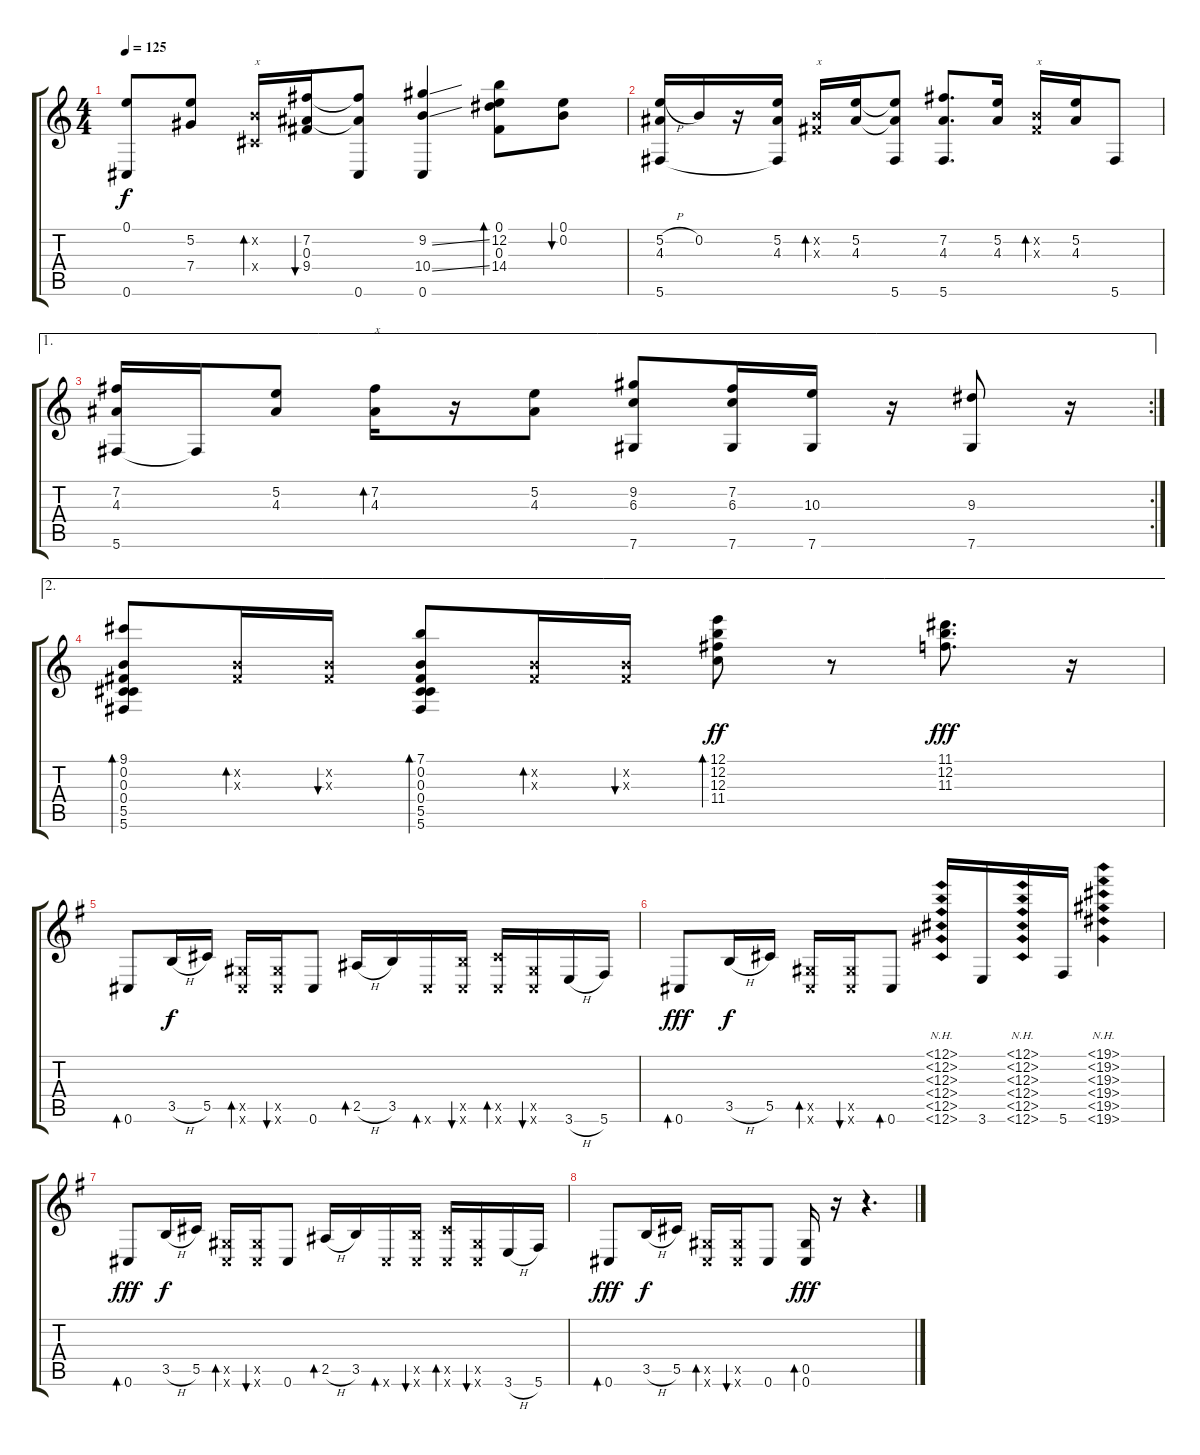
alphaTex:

\track "" {instrument acousticguitarsteel}
\staff {score tabs}
\tuning (E4 B3 Gb3 Db3 Ab2 Db2) {hide}
\ts (4 4)
\tempo 125
\clef g2
\ks c
(0.1{t} 0.6).8{dy f} (5.2 7.4).8 (0.2{x} 0.4{x}).16{bd 30 txt "x"} (7.2 0.3 9.4).16{bu 30} (7.2{t} 9.4{t} 0.6).8 (9.2{ss} 10.4{ss} 0.6).4 (0.1 12.2 0.3 14.4).8{bd 60} (0.1 0.2).8{bu 30} |
(5.2{h} 4.3 5.6).16 0.2.16 r.16 (5.2 4.3 5.6{t}).16 (0.2{x} 0.3{x}).16{bd 30 txt "x"} (5.2 4.3).16 (5.2{t} 4.3{t} 5.6).8 (7.2 4.3 5.6).8{d} (5.2 4.3).16 (0.2{x} 0.3{x}).16{bd 30 txt "x"} (5.2 4.3).16 5.6.8 |
\ae 1
\rc 2
(7.2 4.3 5.6).16 5.6{t}.16 (5.2 4.3).8 (7.2 4.3).16{bd 30 txt "x"} r.16 (5.2 4.3).8 (9.2 6.3 7.6).8 (7.2 6.3 7.6).16 (10.3 7.6).16 r.16 (9.3 7.6).8 r.16 |
\ae 2
(9.1 0.2 0.3 0.4 5.5 5.6).8{bd 30} (0.2{x} 0.3{x}).16{bd 30} (0.2{x} 0.3{x}).16{bu 30} (7.1 0.2 0.3 0.4 5.5 5.6).8{bd 30} (0.2{x} 0.3{x}).16{bd 30} (0.2{x} 0.3{x}).16{bu 30} (12.1 12.2 12.3 11.4).8{bd 30 dy ff} r.8 (11.1 12.2 11.3).8{d dy fff} r.16 |
\ks g
0.6.8{bd 30 txt ""} 3.5{h}.16{dy f} 5.5.16 (0.5{x} 0.6{x}).16{bd 30 txt ""} (0.5{x} 0.6{x}).16{bu 30} 0.6.8 2.5{h}.16{bd 30 txt ""} 3.5.16 0.6{x}.16{bd 60} (3.5{x} 0.6{x}).16{bu 30} (5.5{x} 0.6{x}).16{bd 30 txt ""} (0.5{x} 0.6{x}).16{bu 30} 3.6{h}.16 5.6.16 |
0.6.8{bd 30 txt "" dy fff} 3.5{h}.16{dy f} 5.5.16 (0.5{x} 0.6{x}).16{bd 30 txt ""} (0.5{x} 0.6{x}).16{bu 30} 0.6.8{bd 30} (12.1{nh} 12.2{nh} 12.3{nh} 12.4{nh} 12.5{nh} 12.6{nh}).16 3.6.16 (12.1{nh} 12.2{nh} 12.3{nh} 12.4{nh} 12.5{nh} 12.6{nh}).16 5.6.16 (19.1{nh} 19.2{nh} 19.3{nh} 19.4{nh} 19.5{nh} 19.6{nh}).4 |
0.6.8{bd 30 txt "" dy fff} 3.5{h}.16{dy f} 5.5.16 (0.5{x} 0.6{x}).16{bd 30 txt ""} (0.5{x} 0.6{x}).16{bu 30} 0.6.8 2.5{h}.16{bd 30 txt ""} 3.5.16 0.6{x}.16{bd 60} (3.5{x} 0.6{x}).16{bu 30} (5.5{x} 0.6{x}).16{bd 30 txt ""} (0.5{x} 0.6{x}).16{bu 30} 3.6{h}.16 5.6.16 |
0.6.8{bd 30 txt "" dy fff} 3.5{h}.16{dy f} 5.5.16 (0.5{x} 0.6{x}).16{bd 30 txt ""} (0.5{x} 0.6{x}).16{bu 30} 0.6.8 (0.5 0.6).16{bd 30 txt "" dy fff} r.16 r.4{d}
